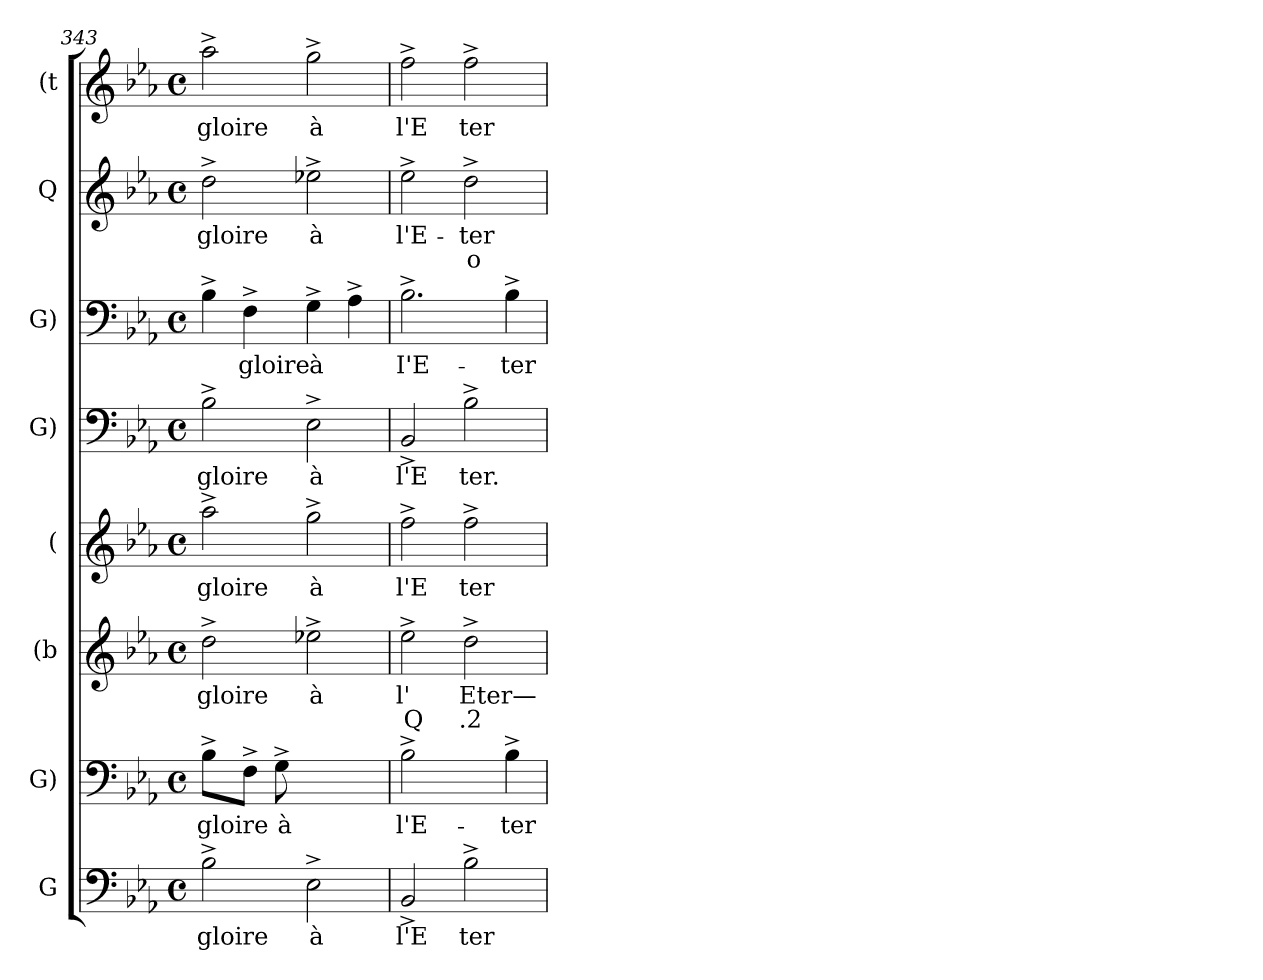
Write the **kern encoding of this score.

**kern	**text	**kern	**text	**kern	**text	**text	**kern	**text	**kern	**text	**kern	**text	**kern	**text	**text	**kern	**text
*part8	*part8	*part7	*part7	*part6	*part6	*part6	*part5	*part5	*part4	*part4	*part3	*part3	*part2	*part2	*part2	*part1	*part1
*staff8	*staff8	*staff7	*staff7	*staff6	*staff6	*staff6	*staff5	*staff5	*staff4	*staff4	*staff3	*staff3	*staff2	*staff2	*staff2	*staff1	*staff1
*I"G	*	*I"G)	*	*I"(b	*	*	*I"(	*	*I"G)	*	*I"G)	*	*I"Q	*	*	*I"(t	*
*clefF4	*	*clefF4	*	*clefG2	*	*	*clefG2	*	*clefF4	*	*clefF4	*	*clefG2	*	*	*clefG2	*
*k[b-e-a-]	*	*k[b-e-a-]	*	*k[b-e-a-]	*	*	*k[b-e-a-]	*	*k[b-e-a-]	*	*k[b-e-a-]	*	*k[b-e-a-]	*	*	*k[b-e-a-]	*
*M4/4	*	*M4/4	*	*M4/4	*	*	*M4/4	*	*M4/4	*	*M4/4	*	*M4/4	*	*	*M4/4	*
*met(c)	*	*met(c)	*	*met(c)	*	*	*met(c)	*	*met(c)	*	*met(c)	*	*met(c)	*	*	*met(c)	*
=343	=343	=343	=343	=343	=343	=343	=343	=343	=343	=343	=343	=343	=343	=343	=343	=343	=343
2B-^>i\	gloire	4B-^<i\	gloire	2dd^>i\	gloire	.	2aa-^>i\	gloire	2B-^>i\	gloire	4B-^<i\	.	2dd^>i\	gloire	.	2aa-^>i\	gloire
.	.	8F^<i\J	.	.	.	.	.	.	.	.	4F^<i\	gloire	.	.	.	.	.
.	.	8G^<i\	à	.	.	.	.	.	.	.	.	.	.	.	.	.	.
2E-^>i\	à	2ryy	.	2ee-X^>i\	à	.	2gg^>i\	à	2E-^>i\	à	4G^<i\	à	2ee-X^>i\	à	.	2gg^>i\	à
.	.	.	.	.	.	.	.	.	.	.	4A-^<i\	.	.	.	.	.	.
=344	=344	=344	=344	=344	=344	=344	=344	=344	=344	=344	=344	=344	=344	=344	=344	=344	=344
2BB-^>i/	l'E	2B-^<i\	l'E-	2ee-^>i\	l'	Q	2ff^>i\	l'E	2BB-^>i/	l'E	2.B-^<i\	I'E-	2ee-^>i\	l'E-	.	2ff^>i\	l'E
2B-^>i\	ter-	4ryy	.	2dd^>i\	Eter—	.2	2ff^>i\	ter-	2B-^>i\	ter.	.	.	2dd^>i\	ter-	o	2ff^>i\	ter-
.	.	4B-^<i\	ter	.	.	.	.	.	.	.	4B-^<i\	ter	.	.	.	.	.
=	=	=	=	=	=	=	=	=	=	=	=	=	=	=	=	=	=
*-	*-	*-	*-	*-	*-	*-	*-	*-	*-	*-	*-	*-	*-	*-	*-	*-	*-
